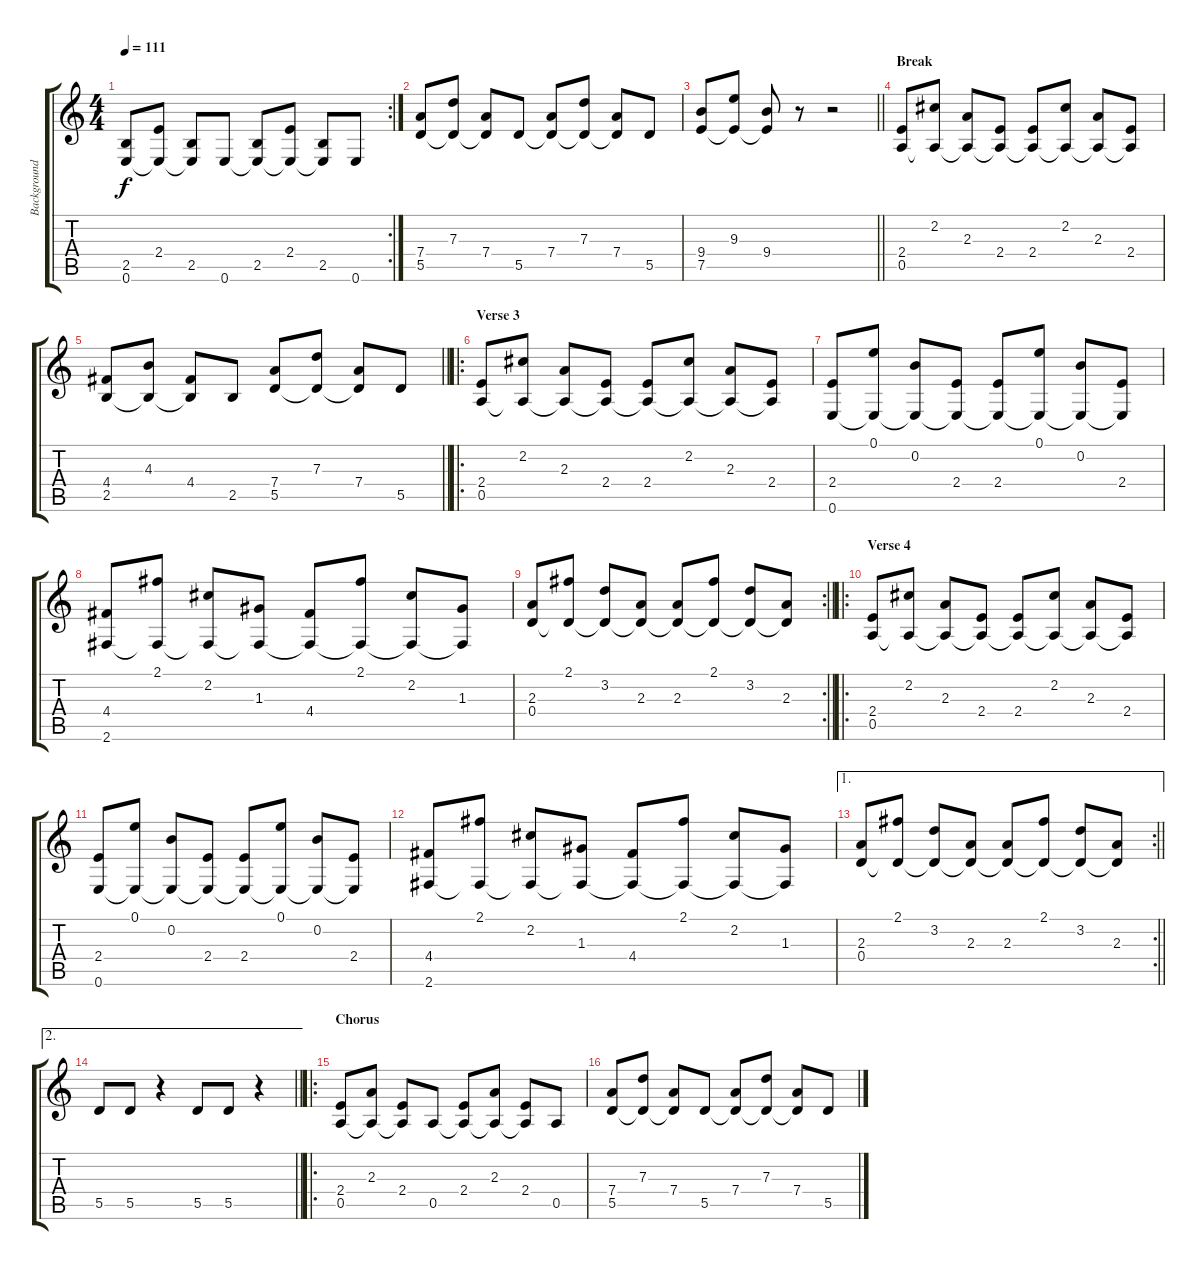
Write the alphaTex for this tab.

\track ("Background Guitar" "Background") {instrument electricguitarclean}
\staff {score tabs}
\tuning (E4 B3 G3 D3 A2 E2) {hide}
\rc 2
\ts (4 4)
\tempo 111
\clef g2
\ks c
(2.5 0.6).8{dy f} (2.4 0.6{t}).8 (2.5 0.6{t}).8 0.6.8 (2.5 0.6{t}).8 (2.4 0.6{t}).8 (2.5 0.6{t}).8 0.6.8 |
(7.4 5.5).8 (7.3 5.5{t}).8 (7.4 5.5{t}).8 5.5.8 (7.4 5.5{t}).8 (7.3 5.5{t}).8 (7.4 5.5{t}).8 5.5.8 |
\barLineRight lightlight
(9.4 7.5).8 (9.3 7.5{t}).8 (9.4 7.5{t}).8 r.8 r.2 |
\section ("" "Break")
(2.4 0.5).8 (2.2 0.5{t}).8 (2.3 0.5{t}).8 (2.4 0.5{t}).8 (2.4 0.5{t}).8 (2.2 0.5{t}).8 (2.3 0.5{t}).8 (2.4 0.5{t}).8 |
\barLineRight lightlight
(4.4 2.5).8 (4.3 2.5{t}).8 (4.4 2.5{t}).8 2.5.8 (7.4 5.5).8 (7.3 5.5{t}).8 (7.4 5.5{t}).8 5.5.8 |
\ro
\section ("" "Verse 3")
(2.4 0.5).8 (2.2 0.5{t}).8 (2.3 0.5{t}).8 (2.4 0.5{t}).8 (2.4 0.5{t}).8 (2.2 0.5{t}).8 (2.3 0.5{t}).8 (2.4 0.5{t}).8 |
(2.4 0.6).8 (0.1 0.6{t}).8 (0.2 0.6{t}).8 (2.4 0.6{t}).8 (2.4 0.6{t}).8 (0.1 0.6{t}).8 (0.2 0.6{t}).8 (2.4 0.6{t}).8 |
(4.4 2.6).8 (2.1 2.6{t}).8 (2.2 2.6{t}).8 (1.3 2.6{t}).8 (4.4 2.6{t}).8 (2.1 2.6{t}).8 (2.2 2.6{t}).8 (1.3 2.6{t}).8 |
\rc 2
\barLineRight lightlight
(2.3 0.4).8 (2.1 0.4{t}).8 (3.2 0.4{t}).8 (2.3 0.4{t}).8 (2.3 0.4{t}).8 (2.1 0.4{t}).8 (3.2 0.4{t}).8 (2.3 0.4{t}).8 |
\ro
\section ("" "Verse 4")
(2.4 0.5).8 (2.2 0.5{t}).8 (2.3 0.5{t}).8 (2.4 0.5{t}).8 (2.4 0.5{t}).8 (2.2 0.5{t}).8 (2.3 0.5{t}).8 (2.4 0.5{t}).8 |
(2.4 0.6).8 (0.1 0.6{t}).8 (0.2 0.6{t}).8 (2.4 0.6{t}).8 (2.4 0.6{t}).8 (0.1 0.6{t}).8 (0.2 0.6{t}).8 (2.4 0.6{t}).8 |
(4.4 2.6).8 (2.1 2.6{t}).8 (2.2 2.6{t}).8 (1.3 2.6{t}).8 (4.4 2.6{t}).8 (2.1 2.6{t}).8 (2.2 2.6{t}).8 (1.3 2.6{t}).8 |
\ae 1
\rc 2
\barLineRight lightlight
(2.3 0.4).8 (2.1 0.4{t}).8 (3.2 0.4{t}).8 (2.3 0.4{t}).8 (2.3 0.4{t}).8 (2.1 0.4{t}).8 (3.2 0.4{t}).8 (2.3 0.4{t}).8 |
\ae 2
\barLineRight lightlight
5.5.8 5.5.8 r.4 5.5.8 5.5.8 r.4 |
\ro
\section ("" "Chorus")
(2.4 0.5).8 (2.3 0.5{t}).8 (2.4 0.5{t}).8 0.5.8 (2.4 0.5{t}).8 (2.3 0.5{t}).8 (2.4 0.5{t}).8 0.5.8 |
(7.4 5.5).8 (7.3 5.5{t}).8 (7.4 5.5{t}).8 5.5.8 (7.4 5.5{t}).8 (7.3 5.5{t}).8 (7.4 5.5{t}).8 5.5.8
